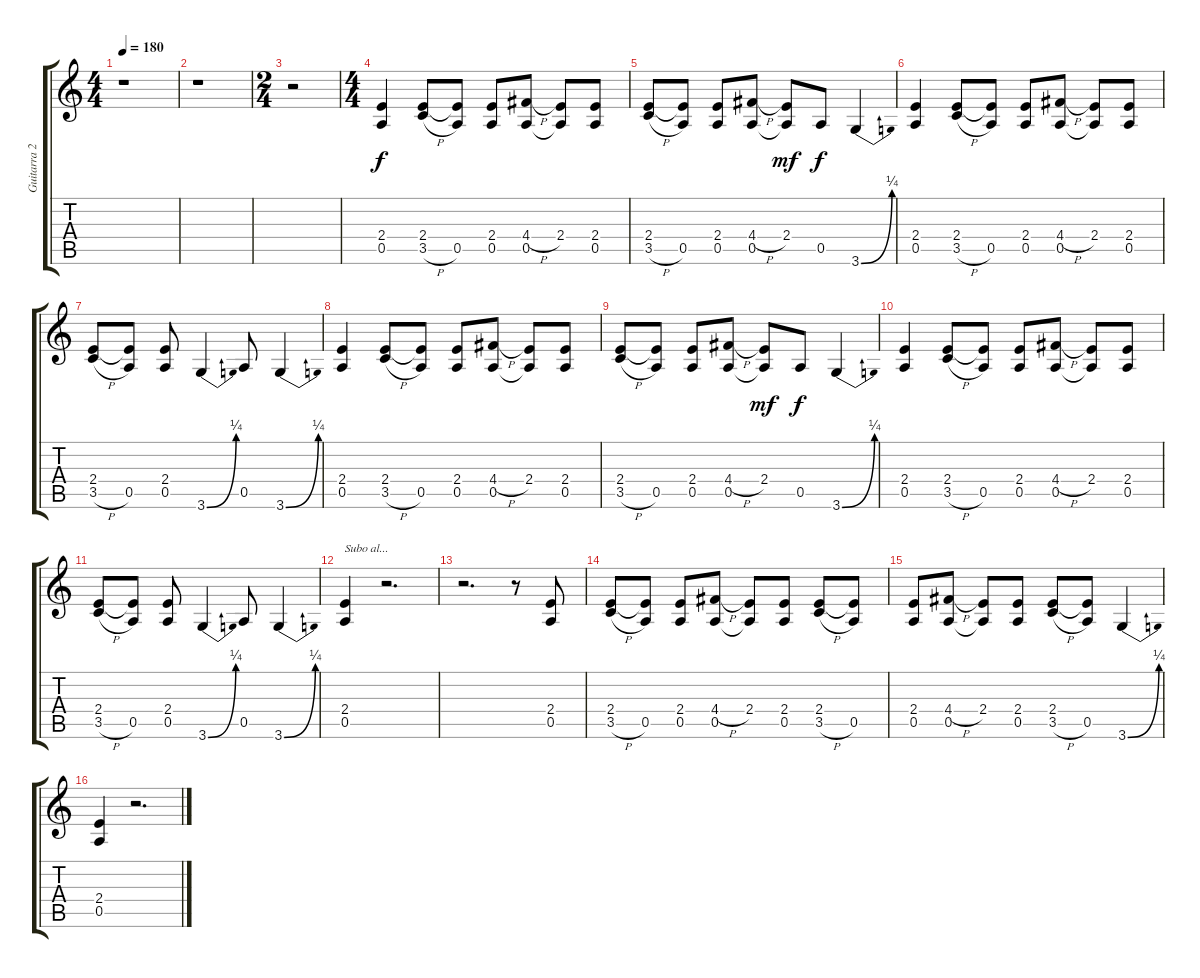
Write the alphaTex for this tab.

\track ("Guitarra 2" "Guitarra 2") {instrument distortionguitar}
\staff {score tabs}
\tuning (E4 B3 G3 D3 A2 E2) {hide}
\ts (4 4)
\tempo 180
\clef g2
\ks c
r.1{dy f} |
r.1 |
\ts (2 4)
r.2 |
\ts (4 4)
(2.4 0.5).4 (2.4 3.5{h}).8 (2.4{t} 0.5).8 (2.4 0.5).8 (4.4{h} 0.5).8 (2.4 0.5{t}).8 (2.4 0.5).8 |
(2.4 3.5{h}).8 (2.4{t} 0.5).8 (2.4 0.5).8 (4.4{h} 0.5).8 (2.4 0.5{t}).8{dy mf} 0.5.8{dy f} 3.6{be (bend 0 0 60 1)}.4 |
(2.4 0.5).4 (2.4 3.5{h}).8 (2.4{t} 0.5).8 (2.4 0.5).8 (4.4{h} 0.5).8 (2.4 0.5{t}).8 (2.4 0.5).8 |
(2.4 3.5{h}).8 (2.4{t} 0.5).8 (2.4 0.5).8 3.6{be (bend 0 0 60 1)}.4 0.5.8 3.6{be (bend 0 0 60 1)}.4 |
(2.4 0.5).4 (2.4 3.5{h}).8 (2.4{t} 0.5).8 (2.4 0.5).8 (4.4{h} 0.5).8 (2.4 0.5{t}).8 (2.4 0.5).8 |
(2.4 3.5{h}).8 (2.4{t} 0.5).8 (2.4 0.5).8 (4.4{h} 0.5).8 (2.4 0.5{t}).8{dy mf} 0.5.8{dy f} 3.6{be (bend 0 0 60 1)}.4 |
(2.4 0.5).4 (2.4 3.5{h}).8 (2.4{t} 0.5).8 (2.4 0.5).8 (4.4{h} 0.5).8 (2.4 0.5{t}).8 (2.4 0.5).8 |
(2.4 3.5{h}).8 (2.4{t} 0.5).8 (2.4 0.5).8 3.6{be (bend 0 0 60 1)}.4 0.5.8 3.6{be (bend 0 0 60 1)}.4 |
(2.4 0.5).4{txt "Subo al..."} r.2{d} |
r.2{d} r.8 (2.4 0.5).8 |
(2.4 3.5{h}).8 (2.4{t} 0.5).8 (2.4 0.5).8 (4.4{h} 0.5).8 (2.4 0.5{t}).8 (2.4 0.5).8 (2.4 3.5{h}).8 (2.4{t} 0.5).8 |
(2.4 0.5).8 (4.4{h} 0.5).8 (2.4 0.5{t}).8 (2.4 0.5).8 (2.4 3.5{h}).8 (2.4{t} 0.5).8 3.6{be (bend 0 0 60 1)}.4 |
(2.4 0.5).4 r.2{d}
